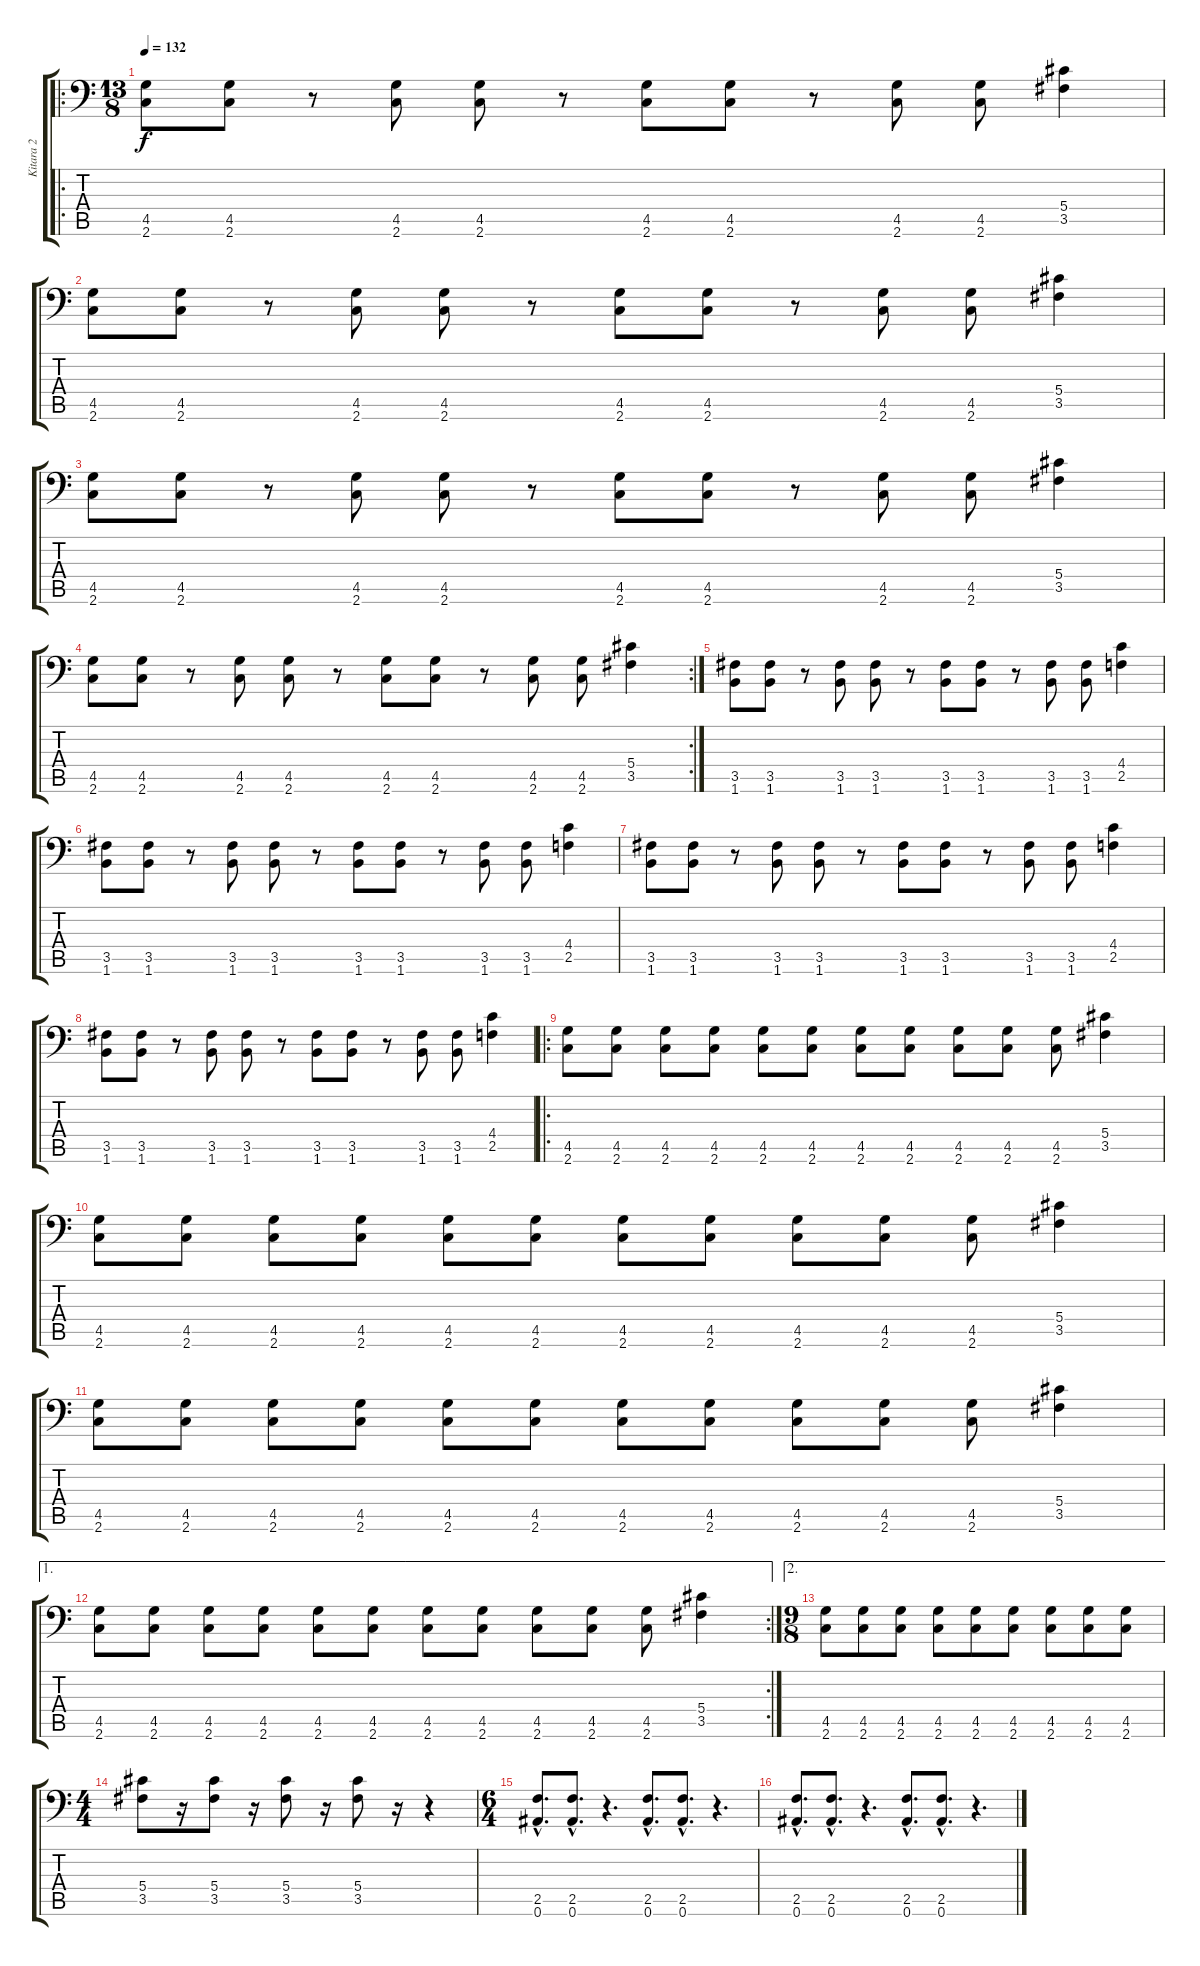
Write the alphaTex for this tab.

\track ("Kitara 2" "Kitara 2") {instrument distortionguitar}
\staff {score tabs}
\tuning (Bb3 F3 Db3 Ab2 Eb2 Bb1) {hide}
\ro
\ts (13 8)
\tempo 132
\clef f4
\ks c
(4.5 2.6).8{dy f} (4.5 2.6).8 r.8 (4.5 2.6).8 (4.5 2.6).8 r.8 (4.5 2.6).8 (4.5 2.6).8 r.8 (4.5 2.6).8 (4.5 2.6).8 (5.4 3.5).4 |
(4.5 2.6).8 (4.5 2.6).8 r.8 (4.5 2.6).8 (4.5 2.6).8 r.8 (4.5 2.6).8 (4.5 2.6).8 r.8 (4.5 2.6).8 (4.5 2.6).8 (5.4 3.5).4 |
(4.5 2.6).8 (4.5 2.6).8 r.8 (4.5 2.6).8 (4.5 2.6).8 r.8 (4.5 2.6).8 (4.5 2.6).8 r.8 (4.5 2.6).8 (4.5 2.6).8 (5.4 3.5).4 |
\rc 2
(4.5 2.6).8 (4.5 2.6).8 r.8 (4.5 2.6).8 (4.5 2.6).8 r.8 (4.5 2.6).8 (4.5 2.6).8 r.8 (4.5 2.6).8 (4.5 2.6).8 (5.4 3.5).4 |
(3.5 1.6).8 (3.5 1.6).8 r.8 (3.5 1.6).8 (3.5 1.6).8 r.8 (3.5 1.6).8 (3.5 1.6).8 r.8 (3.5 1.6).8 (3.5 1.6).8 (4.4 2.5).4 |
(3.5 1.6).8 (3.5 1.6).8 r.8 (3.5 1.6).8 (3.5 1.6).8 r.8 (3.5 1.6).8 (3.5 1.6).8 r.8 (3.5 1.6).8 (3.5 1.6).8 (4.4 2.5).4 |
(3.5 1.6).8 (3.5 1.6).8 r.8 (3.5 1.6).8 (3.5 1.6).8 r.8 (3.5 1.6).8 (3.5 1.6).8 r.8 (3.5 1.6).8 (3.5 1.6).8 (4.4 2.5).4 |
(3.5 1.6).8 (3.5 1.6).8 r.8 (3.5 1.6).8 (3.5 1.6).8 r.8 (3.5 1.6).8 (3.5 1.6).8 r.8 (3.5 1.6).8 (3.5 1.6).8 (4.4 2.5).4 |
\ro
(4.5 2.6).8 (4.5 2.6).8 (4.5 2.6).8 (4.5 2.6).8 (4.5 2.6).8 (4.5 2.6).8 (4.5 2.6).8 (4.5 2.6).8 (4.5 2.6).8 (4.5 2.6).8 (4.5 2.6).8 (5.4 3.5).4 |
(4.5 2.6).8 (4.5 2.6).8 (4.5 2.6).8 (4.5 2.6).8 (4.5 2.6).8 (4.5 2.6).8 (4.5 2.6).8 (4.5 2.6).8 (4.5 2.6).8 (4.5 2.6).8 (4.5 2.6).8 (5.4 3.5).4 |
(4.5 2.6).8 (4.5 2.6).8 (4.5 2.6).8 (4.5 2.6).8 (4.5 2.6).8 (4.5 2.6).8 (4.5 2.6).8 (4.5 2.6).8 (4.5 2.6).8 (4.5 2.6).8 (4.5 2.6).8 (5.4 3.5).4 |
\ae 1
\rc 2
(4.5 2.6).8 (4.5 2.6).8 (4.5 2.6).8 (4.5 2.6).8 (4.5 2.6).8 (4.5 2.6).8 (4.5 2.6).8 (4.5 2.6).8 (4.5 2.6).8 (4.5 2.6).8 (4.5 2.6).8 (5.4 3.5).4 |
\ae 2
\ts (9 8)
(4.5 2.6).8 (4.5 2.6).8 (4.5 2.6).8 (4.5 2.6).8 (4.5 2.6).8 (4.5 2.6).8 (4.5 2.6).8 (4.5 2.6).8 (4.5 2.6).8 |
\ts (4 4)
(5.4 3.5).8 r.16 (5.4 3.5).8 r.16 (5.4 3.5).8 r.16 (5.4 3.5).8 r.16 r.4 |
\ts (6 4)
(2.5{hac} 0.6{hac}).8{d} (2.5{hac} 0.6{hac}).8{d} r.4{d} (2.5{hac} 0.6{hac}).8{d} (2.5{hac} 0.6{hac}).8{d} r.4{d} |
(2.5{hac} 0.6{hac}).8{d} (2.5{hac} 0.6{hac}).8{d} r.4{d} (2.5{hac} 0.6{hac}).8{d} (2.5{hac} 0.6{hac}).8{d} r.4{d}
